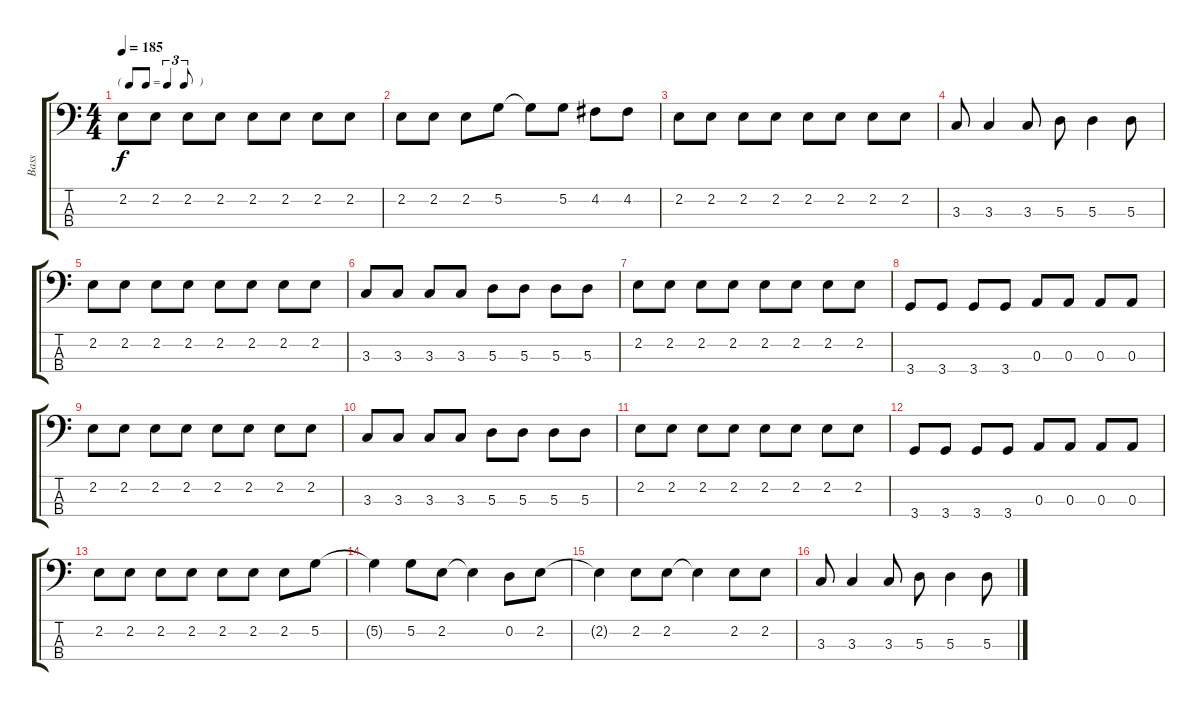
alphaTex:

\track ("Bass" "Bass") {instrument electricbassfinger}
\staff {score tabs}
\tuning (G2 D2 A1 E1) {hide}
\ts (4 4)
\tf triplet8th
\tempo 185
\clef f4
\ks c
2.2.8{dy f} 2.2.8 2.2.8 2.2.8 2.2.8 2.2.8 2.2.8 2.2.8 |
2.2.8 2.2.8 2.2.8 5.2.8 5.2{t}.8 5.2.8 4.2.8 4.2.8 |
2.2.8 2.2.8 2.2.8 2.2.8 2.2.8 2.2.8 2.2.8 2.2.8 |
3.3.8 3.3.4 3.3.8 5.3.8 5.3.4 5.3.8 |
2.2.8 2.2.8 2.2.8 2.2.8 2.2.8 2.2.8 2.2.8 2.2.8 |
3.3.8 3.3.8 3.3.8 3.3.8 5.3.8 5.3.8 5.3.8 5.3.8 |
2.2.8 2.2.8 2.2.8 2.2.8 2.2.8 2.2.8 2.2.8 2.2.8 |
3.4.8 3.4.8 3.4.8 3.4.8 0.3.8 0.3.8 0.3.8 0.3.8 |
2.2.8 2.2.8 2.2.8 2.2.8 2.2.8 2.2.8 2.2.8 2.2.8 |
3.3.8 3.3.8 3.3.8 3.3.8 5.3.8 5.3.8 5.3.8 5.3.8 |
2.2.8 2.2.8 2.2.8 2.2.8 2.2.8 2.2.8 2.2.8 2.2.8 |
3.4.8 3.4.8 3.4.8 3.4.8 0.3.8 0.3.8 0.3.8 0.3.8 |
2.2.8 2.2.8 2.2.8 2.2.8 2.2.8 2.2.8 2.2.8 5.2.8 |
5.2{t}.4 5.2.8 2.2.8 2.2{t}.4 0.2.8 2.2.8 |
2.2{t}.4 2.2.8 2.2.8 2.2{t}.4 2.2.8 2.2.8 |
3.3.8 3.3.4 3.3.8 5.3.8 5.3.4 5.3.8
